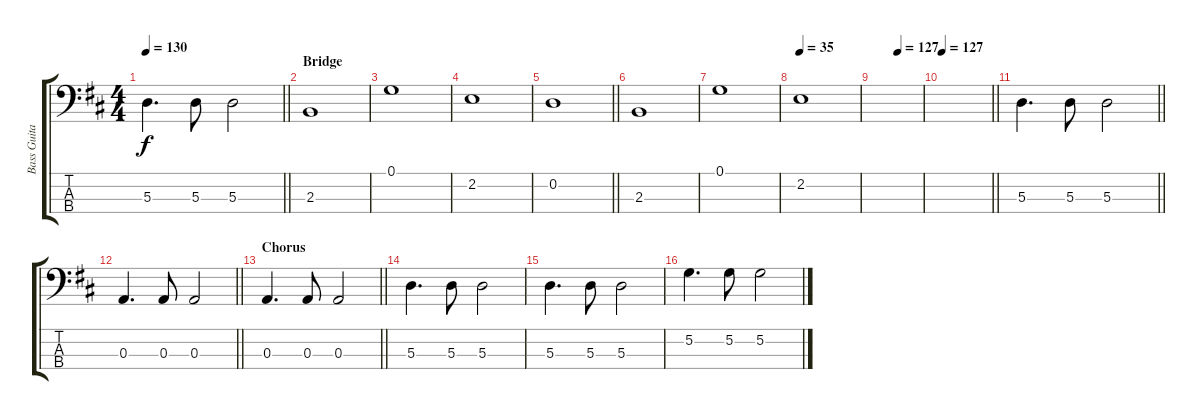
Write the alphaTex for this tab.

\track ("Bass Guitar" "Bass Guita") {instrument electricbassfinger}
\staff {score tabs}
\tuning (G2 D2 A1 E1) {hide}
\ts (4 4)
\tempo 130
\clef f4
\barLineRight lightlight
\ks d
5.3.4{d dy f} 5.3.8 5.3.2 |
\section ("" "Bridge")
2.3.1 |
0.1.1 |
2.2.1 |
\barLineRight lightlight
0.2.1 |
2.3.1 |
0.1.1 |
\tempo 35
2.2.1 |
\tempo (127 0.5)
|
\tempo 127
\barLineRight lightlight
|
\barLineRight lightlight
5.3.4{d} 5.3.8 5.3.2 |
\barLineRight lightlight
0.3.4{d} 0.3.8 0.3.2 |
\section ("" "Chorus")
\barLineRight lightlight
0.3.4{d} 0.3.8 0.3.2 |
\section ("" "")
5.3.4{d} 5.3.8 5.3.2 |
5.3.4{d} 5.3.8 5.3.2 |
5.2.4{d} 5.2.8 5.2.2
